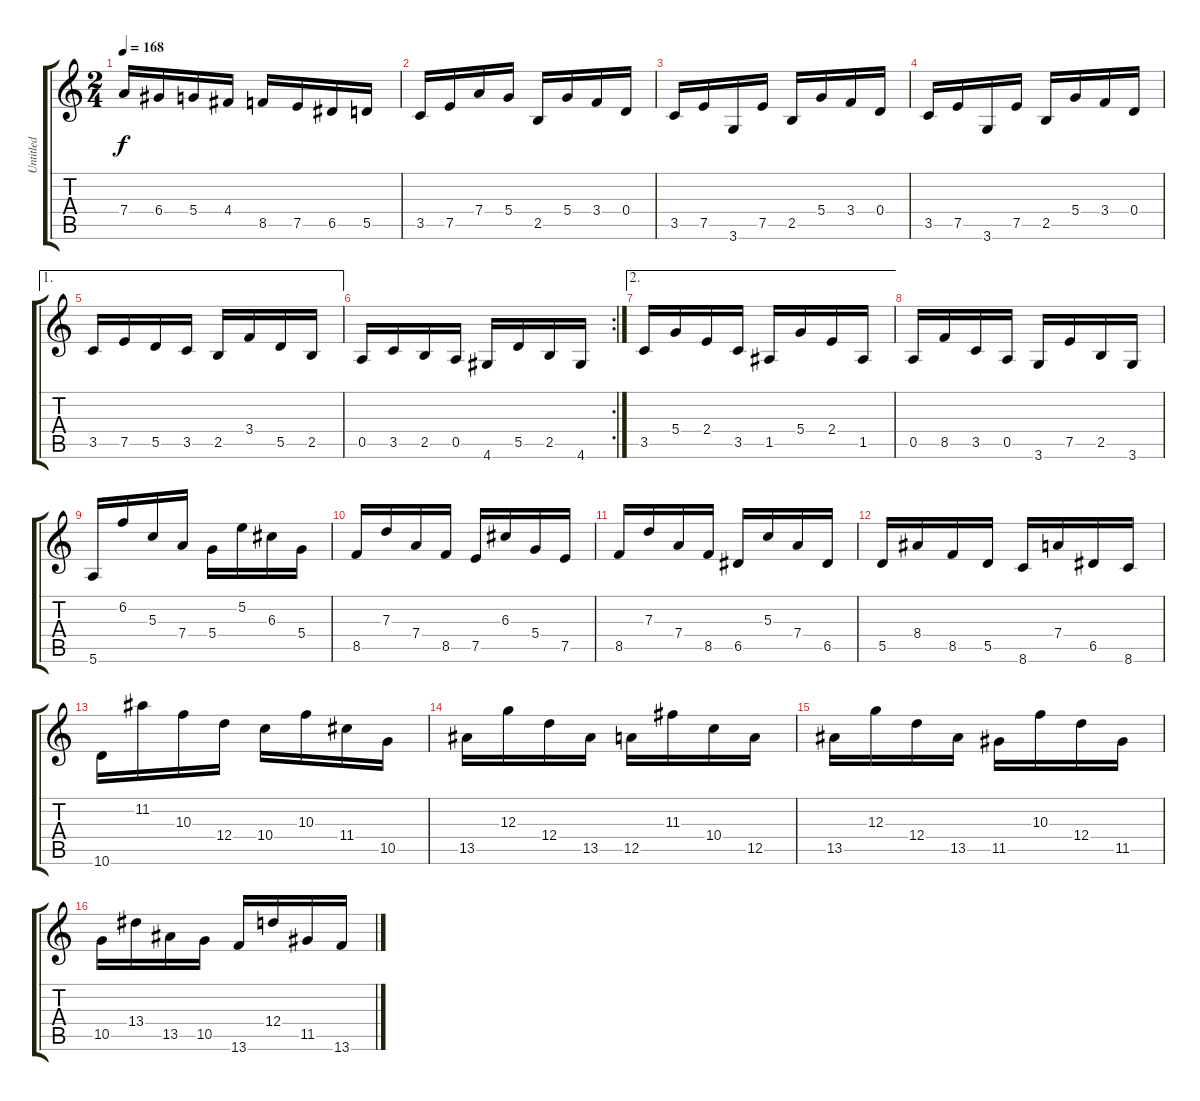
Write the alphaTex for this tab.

\track ("Untitled" "Untitled") {instrument acousticguitarnylon}
\staff {score tabs}
\tuning (E4 B3 G3 D3 A2 E2) {hide}
\ts (2 4)
\tempo 168
\clef g2
\ks c
7.4.16{dy f} 6.4.16 5.4.16 4.4.16 8.5.16 7.5.16 6.5.16 5.5.16 |
3.5.16 7.5.16 7.4.16 5.4.16 2.5.16 5.4.16 3.4.16 0.4.16 |
3.5.16 7.5.16 3.6.16 7.5.16 2.5.16 5.4.16 3.4.16 0.4.16 |
3.5.16 7.5.16 3.6.16 7.5.16 2.5.16 5.4.16 3.4.16 0.4.16 |
\ae 1
3.5.16 7.5.16 5.5.16 3.5.16 2.5.16 3.4.16 5.5.16 2.5.16 |
\rc 2
0.5.16 3.5.16 2.5.16 0.5.16 4.6.16 5.5.16 2.5.16 4.6.16 |
\ae 2
3.5.16 5.4.16 2.4.16 3.5.16 1.5.16 5.4.16 2.4.16 1.5.16 |
0.5.16 8.5.16 3.5.16 0.5.16 3.6.16 7.5.16 2.5.16 3.6.16 |
5.6.16 6.2.16 5.3.16 7.4.16 5.4.16 5.2.16 6.3.16 5.4.16 |
8.5.16 7.3.16 7.4.16 8.5.16 7.5.16 6.3.16 5.4.16 7.5.16 |
8.5.16 7.3.16 7.4.16 8.5.16 6.5.16 5.3.16 7.4.16 6.5.16 |
5.5.16 8.4.16 8.5.16 5.5.16 8.6.16 7.4.16 6.5.16 8.6.16 |
10.6.16 11.2.16 10.3.16 12.4.16 10.4.16 10.3.16 11.4.16 10.5.16 |
13.5.16 12.3.16 12.4.16 13.5.16 12.5.16 11.3.16 10.4.16 12.5.16 |
13.5.16 12.3.16 12.4.16 13.5.16 11.5.16 10.3.16 12.4.16 11.5.16 |
10.5.16 13.4.16 13.5.16 10.5.16 13.6.16 12.4.16 11.5.16 13.6.16
